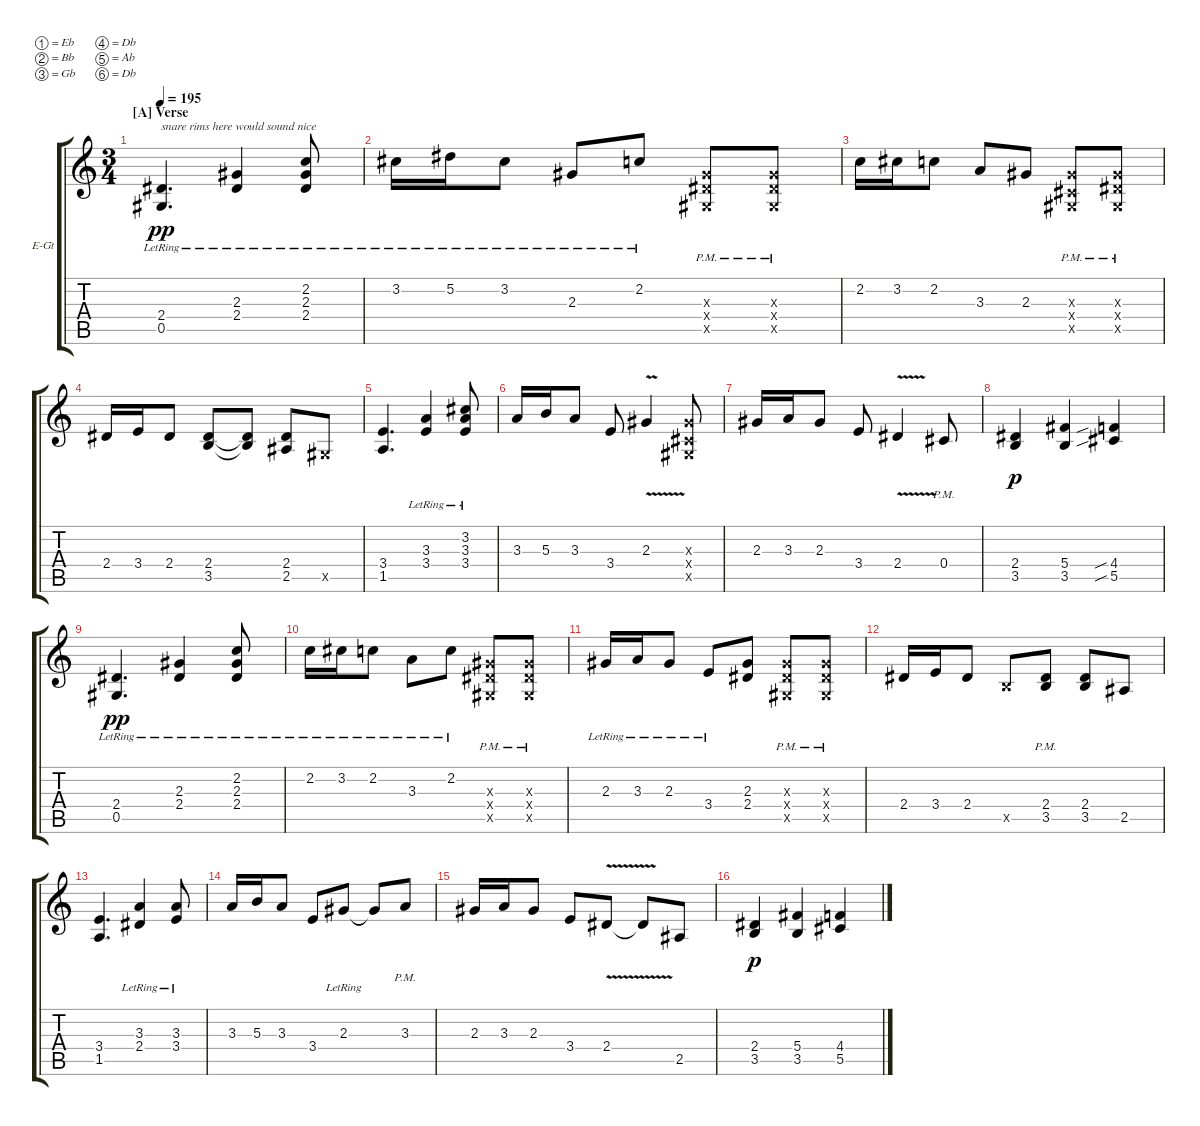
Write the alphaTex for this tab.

\bracketExtendMode groupsimilarinstruments
\firstSystemTrackNameOrientation horizontal
\otherSystemsTrackNameOrientation horizontal
\track ("Electric Guitar" "E-Gt") {instrument overdrivenguitar}
\staff {score tabs}
\tuning (Eb4 Bb3 Gb3 Db3 Ab2 Db2)
\ts (3 4)
\section ("A" "Verse")
\tempo 195
\clef g2
\scale
0.333333
\ks c
(0.5{lr} 2.4{lr}).4{d txt "snare rims here would sound nice" dy pp} (2.3{lr} 2.4{lr}).4 (2.4{lr} 2.3{lr} 2.2{lr}).8 |
\scale
0.333333 3.2{lr}.16 5.2{lr}.16 3.2{lr}.8 2.3{lr}.8 2.2{lr}.8 (2.4{pm x} 2.3{pm x} 0.5{x}).8 (2.3{pm x} 2.4{pm x} 0.5{x}).8 |
\scale
0.333333 2.2.16 3.2.16 2.2.8 3.3.8 2.3.8 (2.3{pm x} 0.5{x} 0.4{x}).8 (2.3{pm x} 2.4{pm x} 0.5{x}).8 |
\scale
0.333333 2.4.16 3.4.16 2.4.8 (3.5 2.4).8 (2.4{t} 3.5{t}).8 (2.4 2.5).8 0.5{x}.8 |
\scale
0.333333 (3.4 1.5).4{d} (3.3{lr} 3.4).4 (3.3{lr} 3.4 3.2).8 |
\scale
0.333333 3.3.16 5.3.16 3.3.8 3.4.8 2.3{v}.4 (2.3{x} 0.5{x} 0.4{x}).8 |
\scale
0.333333 2.3.16 3.3.16 2.3.8 3.4.8 2.4{v}.4 0.4{pm}.8 |
\scale
0.333333 (3.5 2.4).4{dy p} (3.5 5.4).4 (5.5{sib} 4.4{sib}).4 |
\scale
0.333333 (0.5{lr} 2.4{lr}).4{d dy pp} (2.3{lr} 2.4{lr}).4 (2.4{lr} 2.3{lr} 2.2{lr}).8 |
\scale
0.333333 2.2{lr}.16 3.2{lr}.16 2.2{lr}.8 3.3{lr}.8 2.2{lr}.8 (2.4{pm x} 2.3{pm x} 0.5{x}).8 (2.3{pm x} 2.4{pm x} 0.5{x}).8 |
\scale
0.333333 2.3{lr}.16 3.3{lr}.16 2.3{lr}.8 3.4{lr}.8 (2.3 2.4).8 (2.4{pm x} 2.3{pm x} 0.5{x}).8 (2.3{pm x} 2.4{pm x} 0.5{x}).8 |
\scale
0.333333 2.4.16 3.4.16 2.4.8 3.5{x}.8 (2.4{pm} 3.5).8 (2.4 3.5).8 2.5.8 |
\scale
0.333333 (3.4 1.5).4{d} (3.3{lr} 2.4).4 (3.3{lr} 3.4).8 |
\scale
0.333333 3.3.16 5.3.16 3.3.8 3.4.8 2.3{lr}.8 2.3{t}.8 3.3{pm}.8 |
\scale
0.333333 2.3.16 3.3.16 2.3.8 3.4.8 2.4{v}.8 2.4{t}.8 2.5.8 |
(3.5 2.4).4{dy p} (3.5 5.4).4 (5.5 4.4).4
